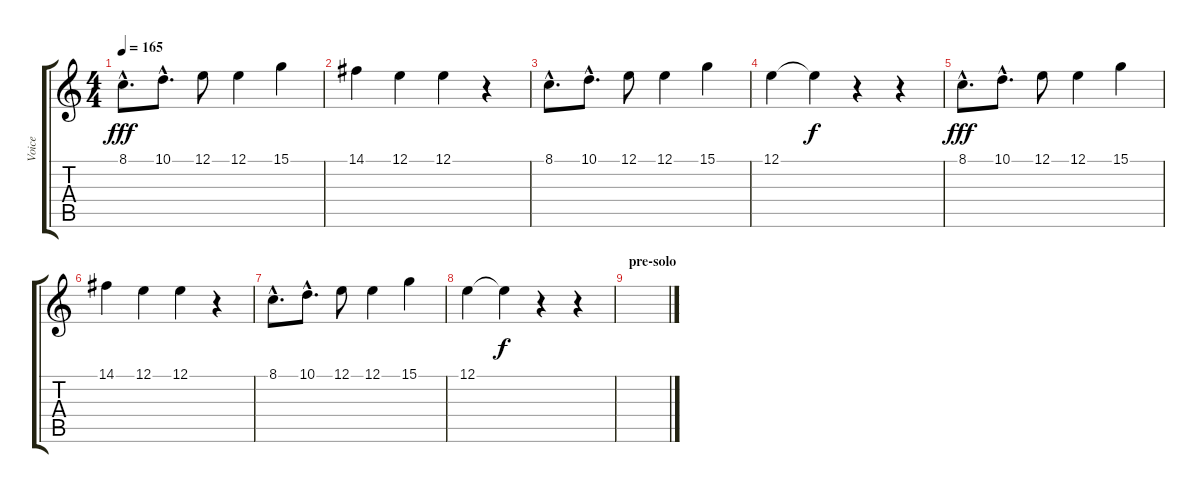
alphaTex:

\track ("Voice" "Voice") {instrument choiraahs}
\staff {score tabs}
\tuning (E4 B3 G3 D3 A2 E2) {hide}
\ts (4 4)
\tempo 165
\clef g2
\ks c
8.1{hac}.8{d dy fff} 10.1{hac}.8{d} 12.1.8 12.1.4 15.1.4 |
14.1.4 12.1.4 12.1.4 r.4 |
8.1{hac}.8{d} 10.1{hac}.8{d} 12.1.8 12.1.4 15.1.4 |
12.1.4 12.1{t}.4{dy f} r.4 r.4 |
8.1{hac}.8{d dy fff} 10.1{hac}.8{d} 12.1.8 12.1.4 15.1.4 |
14.1.4 12.1.4 12.1.4 r.4 |
8.1{hac}.8{d} 10.1{hac}.8{d} 12.1.8 12.1.4 15.1.4 |
12.1.4 12.1{t}.4{dy f} r.4 r.4 |
\section ("" "pre-solo")
